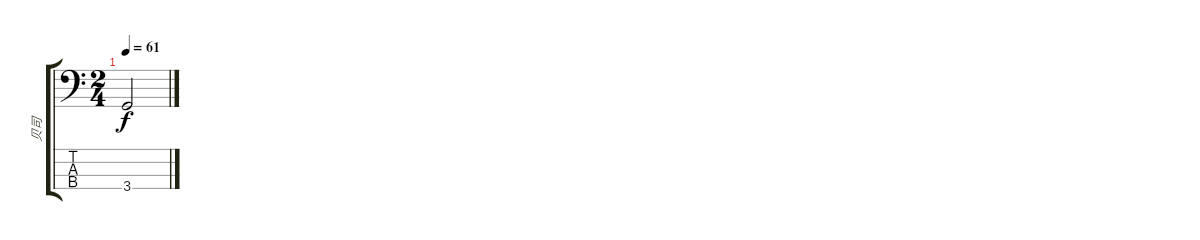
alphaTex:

\track ("贝司" "贝司") {instrument electricbasspick}
\staff {score tabs}
\tuning (G2 D2 A1 E1) {hide}
\ts (2 4)
\tempo 61
\clef f4
\ks c
3.4{t}.2{dy f}
